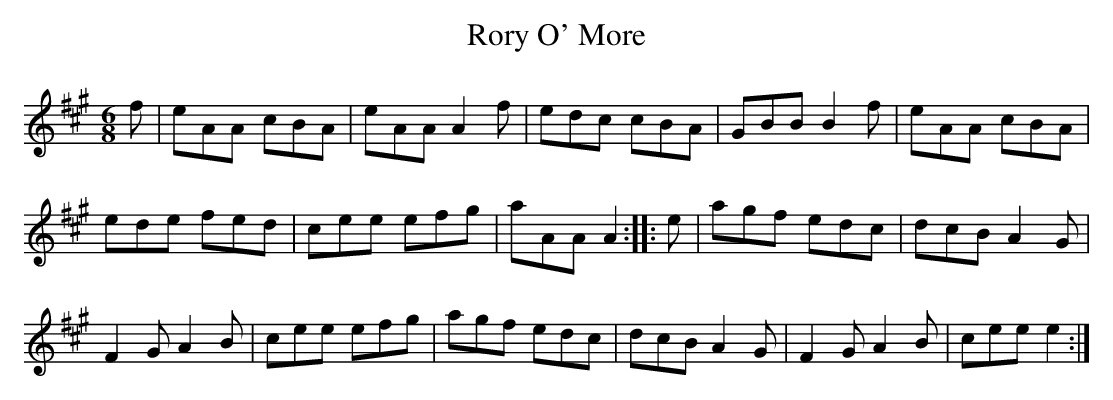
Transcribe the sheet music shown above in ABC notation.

X:1
T:Rory O' More
M:6/8
L:1/8
K:A
f|eAA cBA|eAA A2 f|edc cBA|GBB B2 f|eAA cBA|
ede fed|cee efg|aAA A2::e|agf edc|dcB A2 G|
F2 G A2 B|cee efg|agf edc|dcB A2 G|F2 G A2 B|cee e2:|]
